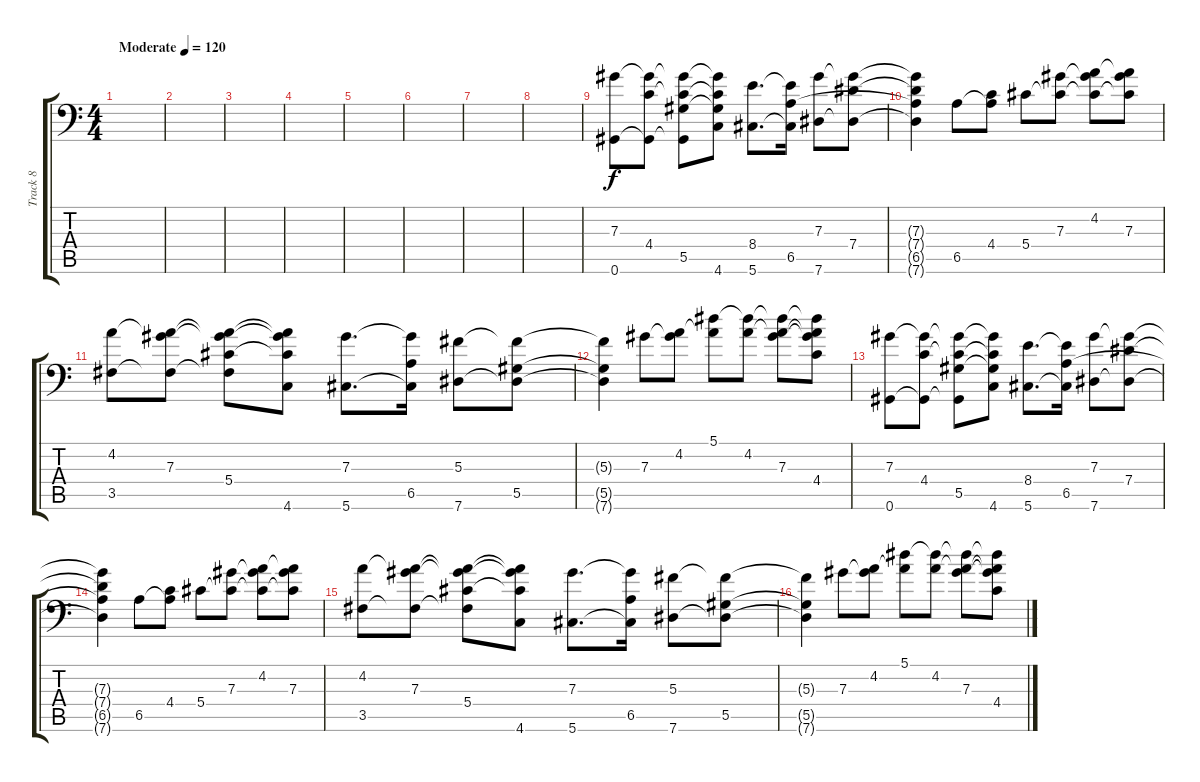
\track ("Track 8" "Track 8") {instrument acousticguitarsteel}
\staff {score tabs}
\tuning (Bb3 F3 Db3 Ab2 Eb2 Ab1) {hide}
\ts (4 4)
\tempo (120 "Moderate")
\clef f4
\ks c
|
|
|
|
|
|
|
|
(7.3 0.6).8 (7.3{t} 4.4 0.6{t}).8 (7.3{t} 4.4{t} 5.5 0.6{t}).8 (7.3{t} 4.4{t} 5.5{t} 4.6).8 (8.4 5.6).8{d} (8.4{t} 6.5 5.6{t}).16 (7.3 7.6).8 (7.3{t} 7.4 7.6{t}).8 |
(7.3{t} 7.4{t} 6.5{t} 7.6{t}).4 6.5.8 (4.4 6.5{t}).8 5.4.8 (7.3 5.4{t}).8 (4.2 7.3{t} 5.4{t}).8 (4.2{t} 7.3 5.4{t}).8 |
(4.2 3.5).8 (4.2{t} 7.3 3.5{t}).8 (4.2{t} 7.3{t} 5.4 3.5{t}).8 (4.2{t} 7.3{t} 5.4{t} 4.6).8 (7.3 5.6).8{d} (7.3{t} 6.5 5.6{t}).16 (5.3 7.6).8 (5.3{t} 5.5 7.6{t}).8 |
(5.3{t} 5.5{t} 7.6{t}).4 7.3.8 (4.2 7.3{t}).8 (5.1 4.2{t}).8 (5.1{t} 4.2).8 (5.1{t} 4.2{t} 7.3).8 (5.1{t} 4.2{t} 7.3{t} 4.4).8 |
(7.3 0.6).8 (7.3{t} 4.4 0.6{t}).8 (7.3{t} 4.4{t} 5.5 0.6{t}).8 (7.3{t} 4.4{t} 5.5{t} 4.6).8 (8.4 5.6).8{d} (8.4{t} 6.5 5.6{t}).16 (7.3 7.6).8 (7.3{t} 7.4 7.6{t}).8 |
(7.3{t} 7.4{t} 6.5{t} 7.6{t}).4 6.5.8 (4.4 6.5{t}).8 5.4.8 (7.3 5.4{t}).8 (4.2 7.3{t} 5.4{t}).8 (4.2{t} 7.3 5.4{t}).8 |
(4.2 3.5).8 (4.2{t} 7.3 3.5{t}).8 (4.2{t} 7.3{t} 5.4 3.5{t}).8 (4.2{t} 7.3{t} 5.4{t} 4.6).8 (7.3 5.6).8{d} (7.3{t} 6.5 5.6{t}).16 (5.3 7.6).8 (5.3{t} 5.5 7.6{t}).8 |
(5.3{t} 5.5{t} 7.6{t}).4 7.3.8 (4.2 7.3{t}).8 (5.1 4.2{t}).8 (5.1{t} 4.2).8 (5.1{t} 4.2{t} 7.3).8 (5.1{t} 4.2{t} 7.3{t} 4.4).8
